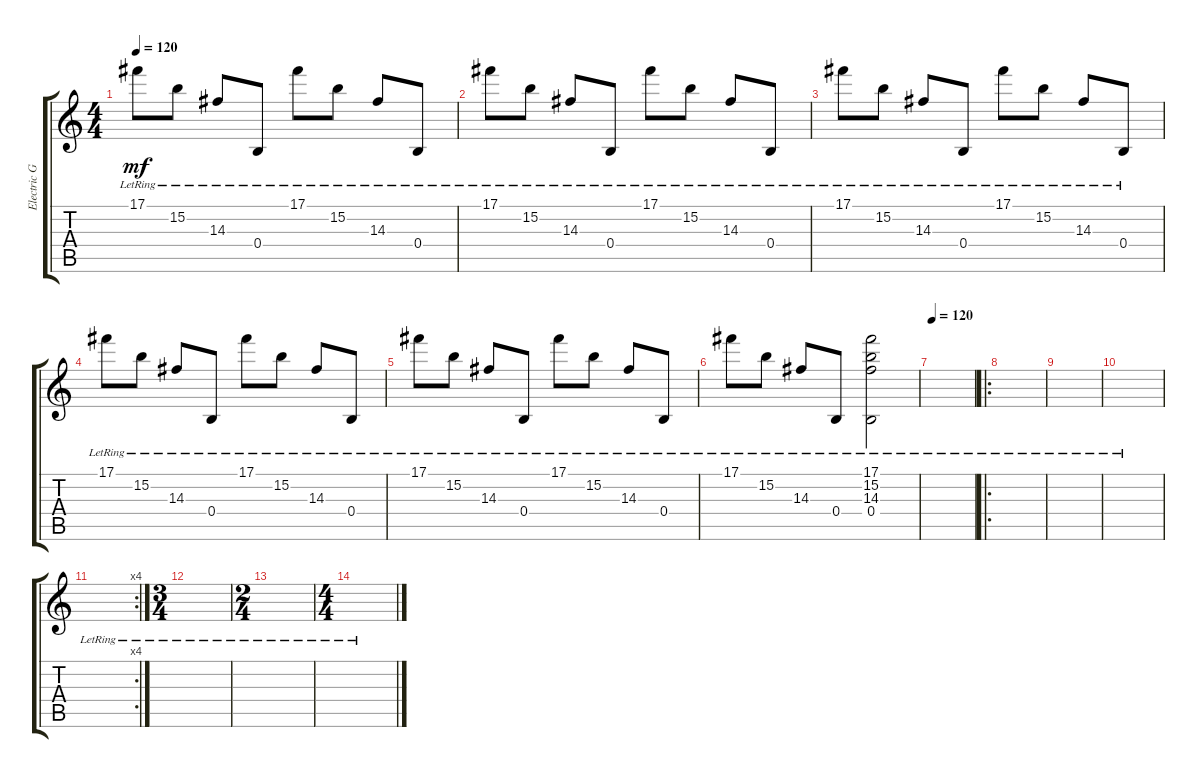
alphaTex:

\track ("Electric Guitar" "Electric G") {instrument electricguitarclean}
\staff {score tabs}
\tuning (Db4 Ab3 E3 B2 Gb2 B1) {hide}
\ts (4 4)
\tempo 120
\clef g2
\ks c
17.1{lr}.8{dy mf} 15.2{lr}.8 14.3{lr}.8 0.4{lr}.8 17.1{lr}.8 15.2{lr}.8 14.3{lr}.8 0.4{lr}.8 |
17.1{lr}.8 15.2{lr}.8 14.3{lr}.8 0.4{lr}.8 17.1{lr}.8 15.2{lr}.8 14.3{lr}.8 0.4{lr}.8 |
17.1{lr}.8 15.2{lr}.8 14.3{lr}.8 0.4{lr}.8 17.1{lr}.8 15.2{lr}.8 14.3{lr}.8 0.4{lr}.8 |
17.1{lr}.8 15.2{lr}.8 14.3{lr}.8 0.4{lr}.8 17.1{lr}.8 15.2{lr}.8 14.3{lr}.8 0.4{lr}.8 |
17.1{lr}.8 15.2{lr}.8 14.3{lr}.8 0.4{lr}.8 17.1{lr}.8 15.2{lr}.8 14.3{lr}.8 0.4{lr}.8 |
17.1{lr}.8 15.2{lr}.8 14.3{lr}.8 0.4{lr}.8 (17.1{lr} 15.2{lr} 14.3{lr} 0.4{lr}).2 |
\tempo 120
|
\ro
|
|
|
\rc 4
|
\ts (3 4)
|
\ts (2 4)
|
\ts (4 4)
